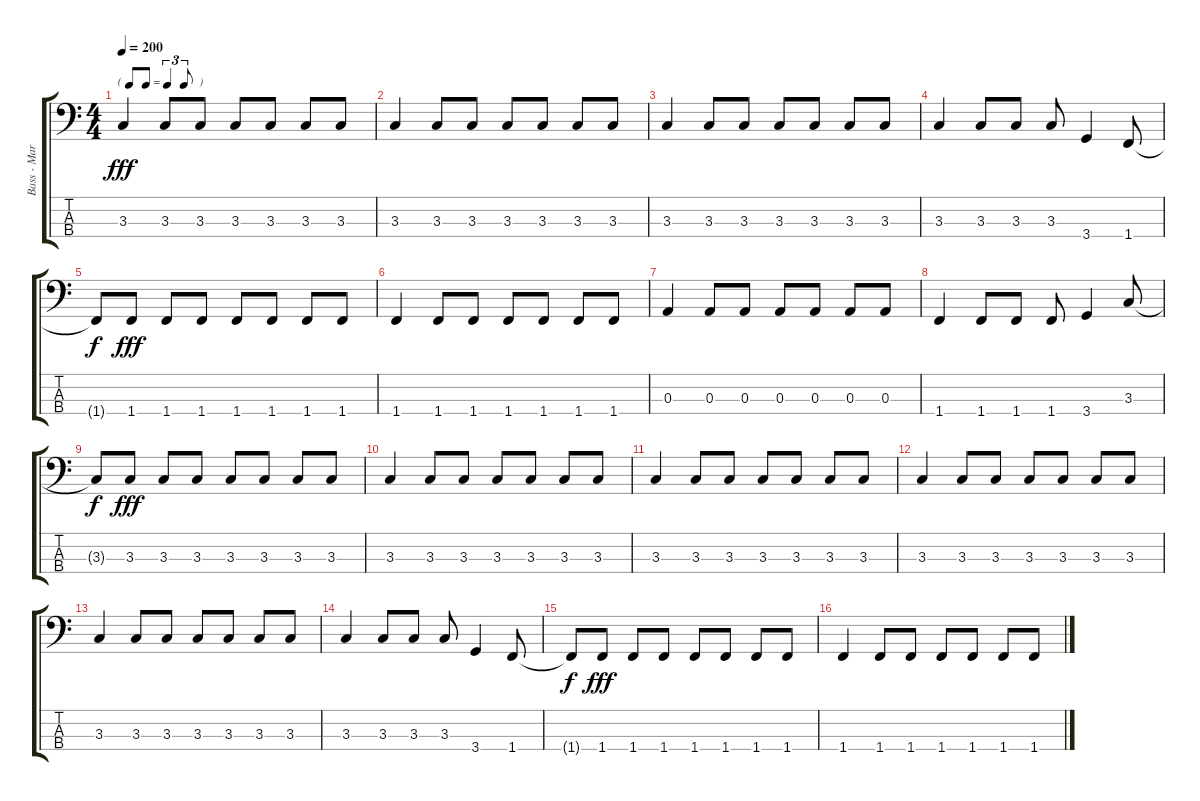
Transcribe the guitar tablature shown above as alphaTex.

\track ("Bass - Mark" "Bass - Mar") {instrument electricbasspick}
\staff {score tabs}
\tuning (G2 D2 A1 E1) {hide}
\ts (4 4)
\tf triplet8th
\tempo 200
\clef f4
\ks c
3.3.4{dy fff} 3.3.8 3.3.8 3.3.8 3.3.8 3.3.8 3.3.8 |
3.3.4 3.3.8 3.3.8 3.3.8 3.3.8 3.3.8 3.3.8 |
3.3.4 3.3.8 3.3.8 3.3.8 3.3.8 3.3.8 3.3.8 |
3.3.4 3.3.8 3.3.8 3.3.8 3.4.4 1.4.8 |
1.4{t}.8{dy f} 1.4.8{dy fff} 1.4.8 1.4.8 1.4.8 1.4.8 1.4.8 1.4.8 |
1.4.4 1.4.8 1.4.8 1.4.8 1.4.8 1.4.8 1.4.8 |
0.3.4 0.3.8 0.3.8 0.3.8 0.3.8 0.3.8 0.3.8 |
1.4.4 1.4.8 1.4.8 1.4.8 3.4.4 3.3.8 |
3.3{t}.8{dy f} 3.3.8{dy fff} 3.3.8 3.3.8 3.3.8 3.3.8 3.3.8 3.3.8 |
3.3.4 3.3.8 3.3.8 3.3.8 3.3.8 3.3.8 3.3.8 |
3.3.4 3.3.8 3.3.8 3.3.8 3.3.8 3.3.8 3.3.8 |
3.3.4 3.3.8 3.3.8 3.3.8 3.3.8 3.3.8 3.3.8 |
3.3.4 3.3.8 3.3.8 3.3.8 3.3.8 3.3.8 3.3.8 |
3.3.4 3.3.8 3.3.8 3.3.8 3.4.4 1.4.8 |
1.4{t}.8{dy f} 1.4.8{dy fff} 1.4.8 1.4.8 1.4.8 1.4.8 1.4.8 1.4.8 |
1.4.4 1.4.8 1.4.8 1.4.8 1.4.8 1.4.8 1.4.8
